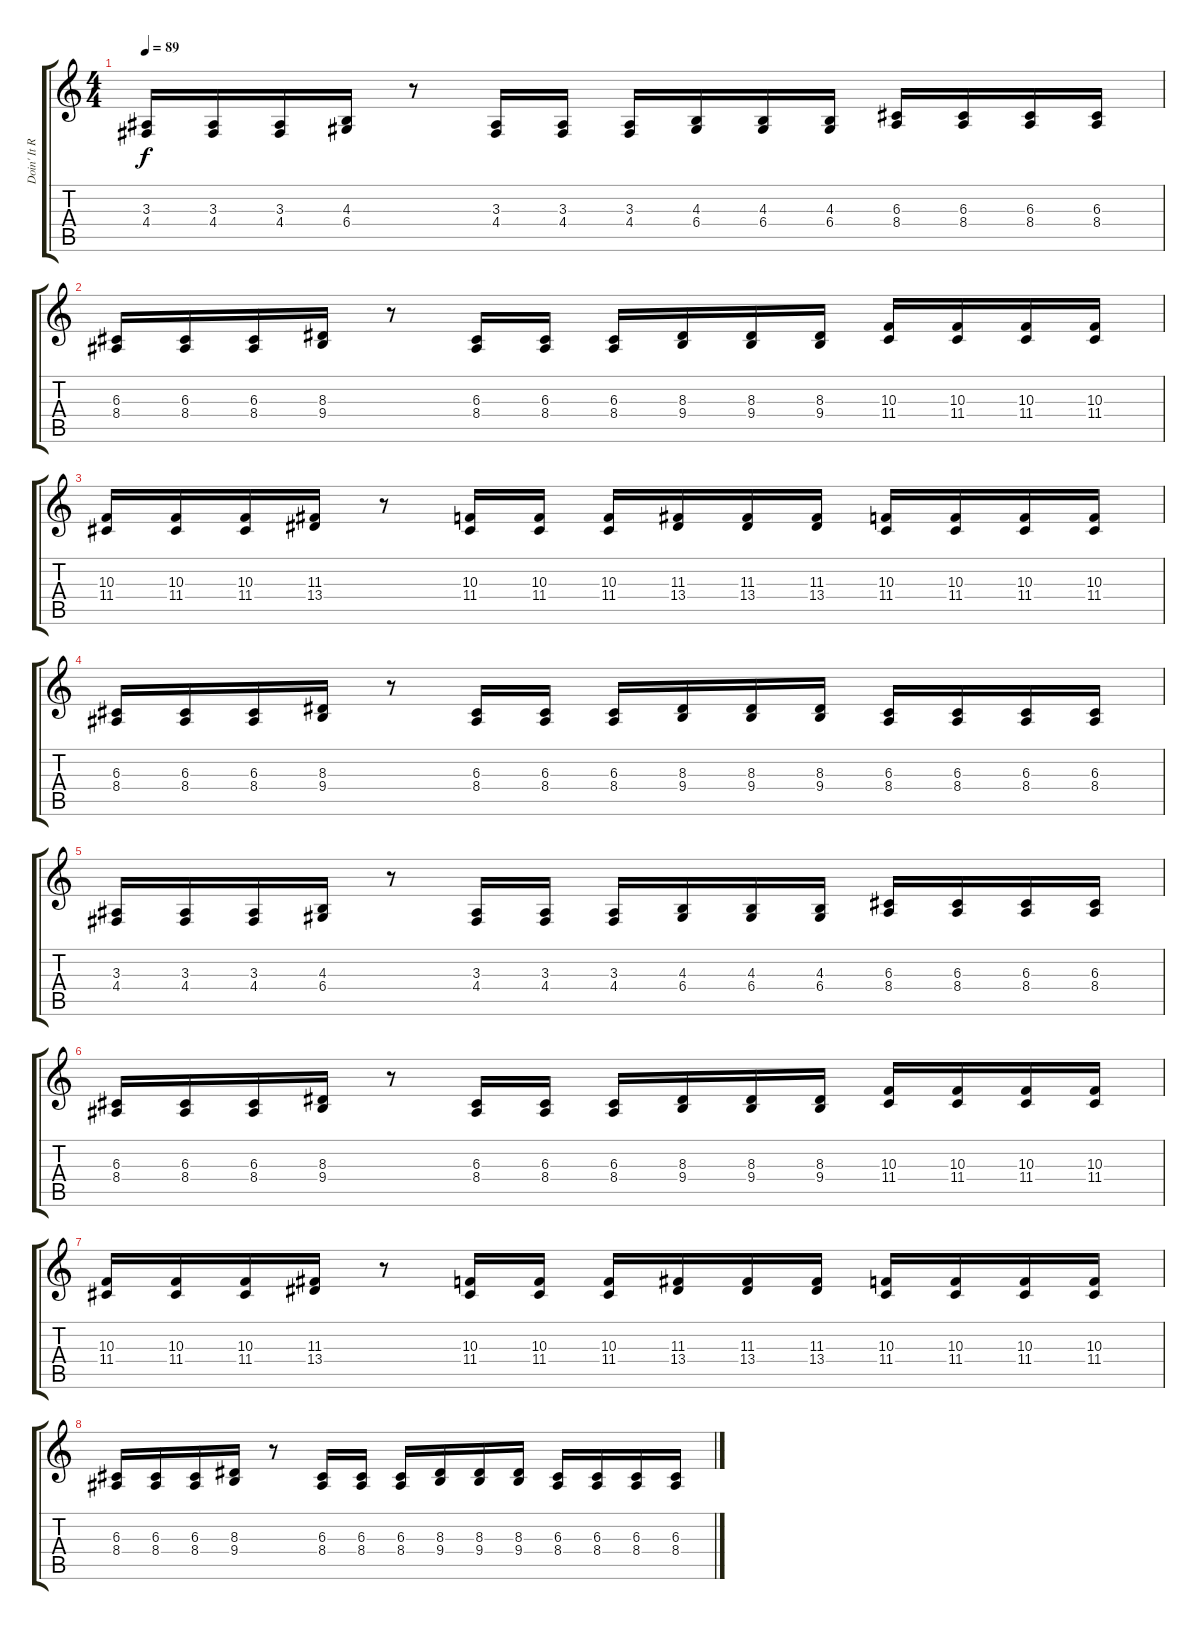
\track ("Doin' It Right #2" "Doin' It R") {instrument clavinet}
\staff {score tabs}
\tuning (E4 B3 G3 D3 A2 E2) {hide}
\ts (4 4)
\tempo 89
\clef g2
\ks c
(3.3 4.4).16{dy f} (3.3 4.4).16 (3.3 4.4).16 (4.3 6.4).16 r.8 (3.3 4.4).16 (3.3 4.4).16 (3.3 4.4).16 (4.3 6.4).16 (4.3 6.4).16 (4.3 6.4).16 (6.3 8.4).16 (6.3 8.4).16 (6.3 8.4).16 (6.3 8.4).16 |
(6.3 8.4).16 (6.3 8.4).16 (6.3 8.4).16 (8.3 9.4).16 r.8 (6.3 8.4).16 (6.3 8.4).16 (6.3 8.4).16 (8.3 9.4).16 (8.3 9.4).16 (8.3 9.4).16 (10.3 11.4).16 (10.3 11.4).16 (10.3 11.4).16 (10.3 11.4).16 |
(10.3 11.4).16 (10.3 11.4).16 (10.3 11.4).16 (11.3 13.4).16 r.8 (10.3 11.4).16 (10.3 11.4).16 (10.3 11.4).16 (11.3 13.4).16 (11.3 13.4).16 (11.3 13.4).16 (10.3 11.4).16 (10.3 11.4).16 (10.3 11.4).16 (10.3 11.4).16 |
(6.3 8.4).16 (6.3 8.4).16 (6.3 8.4).16 (8.3 9.4).16 r.8 (6.3 8.4).16 (6.3 8.4).16 (6.3 8.4).16 (8.3 9.4).16 (8.3 9.4).16 (8.3 9.4).16 (6.3 8.4).16 (6.3 8.4).16 (6.3 8.4).16 (6.3 8.4).16 |
(3.3 4.4).16 (3.3 4.4).16 (3.3 4.4).16 (4.3 6.4).16 r.8 (3.3 4.4).16 (3.3 4.4).16 (3.3 4.4).16 (4.3 6.4).16 (4.3 6.4).16 (4.3 6.4).16 (6.3 8.4).16 (6.3 8.4).16 (6.3 8.4).16 (6.3 8.4).16 |
(6.3 8.4).16 (6.3 8.4).16 (6.3 8.4).16 (8.3 9.4).16 r.8 (6.3 8.4).16 (6.3 8.4).16 (6.3 8.4).16 (8.3 9.4).16 (8.3 9.4).16 (8.3 9.4).16 (10.3 11.4).16 (10.3 11.4).16 (10.3 11.4).16 (10.3 11.4).16 |
(10.3 11.4).16 (10.3 11.4).16 (10.3 11.4).16 (11.3 13.4).16 r.8 (10.3 11.4).16 (10.3 11.4).16 (10.3 11.4).16 (11.3 13.4).16 (11.3 13.4).16 (11.3 13.4).16 (10.3 11.4).16 (10.3 11.4).16 (10.3 11.4).16 (10.3 11.4).16 |
(6.3 8.4).16 (6.3 8.4).16 (6.3 8.4).16 (8.3 9.4).16 r.8 (6.3 8.4).16 (6.3 8.4).16 (6.3 8.4).16 (8.3 9.4).16 (8.3 9.4).16 (8.3 9.4).16 (6.3 8.4).16 (6.3 8.4).16 (6.3 8.4).16 (6.3 8.4).16
